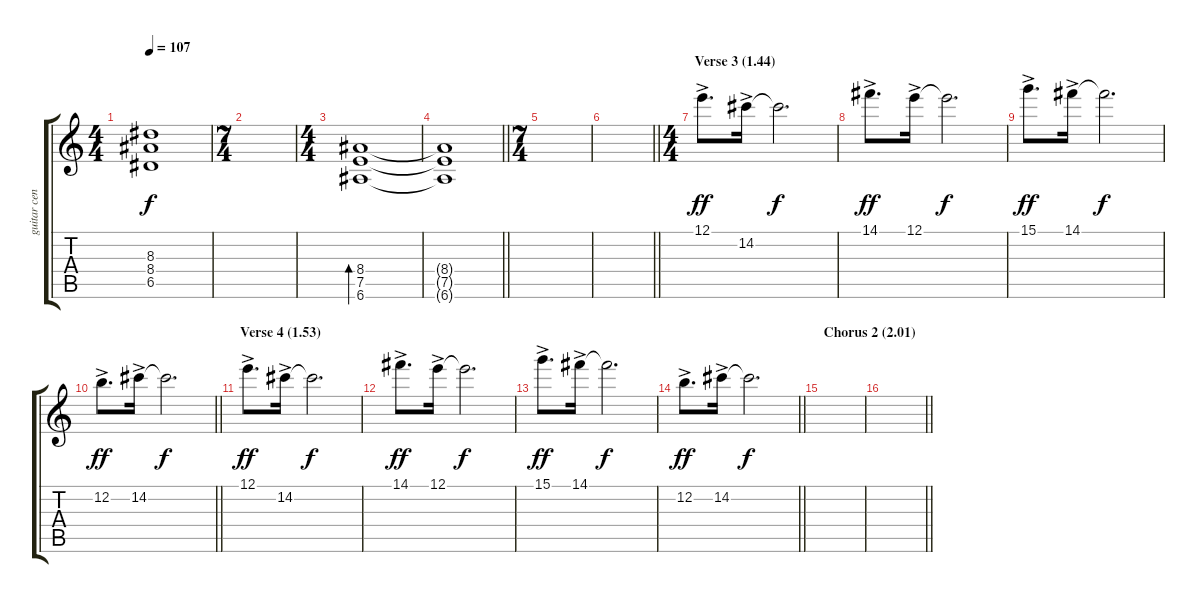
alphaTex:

\track ("guitar center" "guitar cen") {instrument overdrivenguitar}
\staff {score tabs}
\tuning (E4 B3 G3 D3 A2 E2) {hide}
\ts (4 4)
\tempo 107
\clef g2
\ks c
(8.3{t} 8.4{t} 6.5{t}).1{dy f} |
\ts (7 4)
|
\ts (4 4)
(8.4 7.5 6.6).1{bd 30} |
\barLineRight lightlight
(8.4{t} 7.5{t} 6.6{t}).1 |
\ts (7 4)
|
\barLineRight lightlight
|
\ts (4 4)
\section ("" "Verse 3 (1.44)")
12.1{ac}.8{d dy ff} 14.2{ac}.16 14.2{t}.2{d dy f} |
14.1{ac}.8{d dy ff} 12.1{ac}.16 12.1{t}.2{d dy f} |
15.1{ac}.8{d dy ff} 14.1{ac}.16 14.1{t}.2{d dy f} |
\barLineRight lightlight
12.2{ac}.8{d dy ff} 14.2{ac}.16 14.2{t}.2{d dy f} |
\section ("" "Verse 4 (1.53)")
12.1{ac}.8{d dy ff} 14.2{ac}.16 14.2{t}.2{d dy f} |
14.1{ac}.8{d dy ff} 12.1{ac}.16 12.1{t}.2{d dy f} |
15.1{ac}.8{d dy ff} 14.1{ac}.16 14.1{t}.2{d dy f} |
\barLineRight lightlight
12.2{ac}.8{d dy ff} 14.2{ac}.16 14.2{t}.2{d dy f} |
\section ("" "Chorus 2 (2.01)")
|
\barLineRight lightlight
